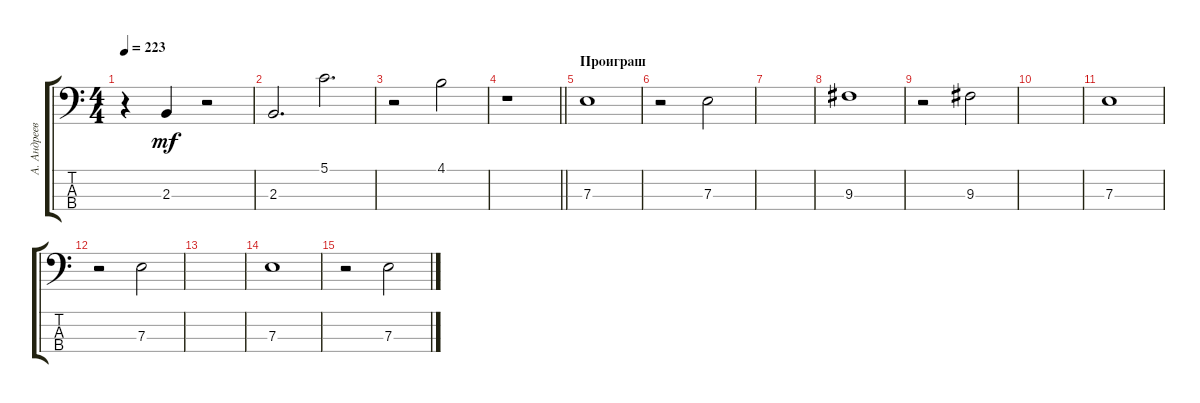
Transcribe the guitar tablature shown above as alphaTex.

\track ("А. Андреев" "А. Андреев") {instrument electricbassfinger}
\staff {score tabs}
\tuning (G2 D2 A1 E1) {hide}
\ts (4 4)
\tempo 223
\clef f4
\ks c
r.4{dy mf} 2.3.4 r.2 |
2.3.2{d} 5.1.2{d} |
r.2 4.1.2 |
\barLineRight lightlight
r.1 |
\section ("" "Проиграш")
7.3.1 |
r.2 7.3.2 |
|
9.3.1 |
r.2 9.3.2 |
|
7.3.1 |
r.2 7.3.2 |
|
7.3.1 |
r.2 7.3.2
